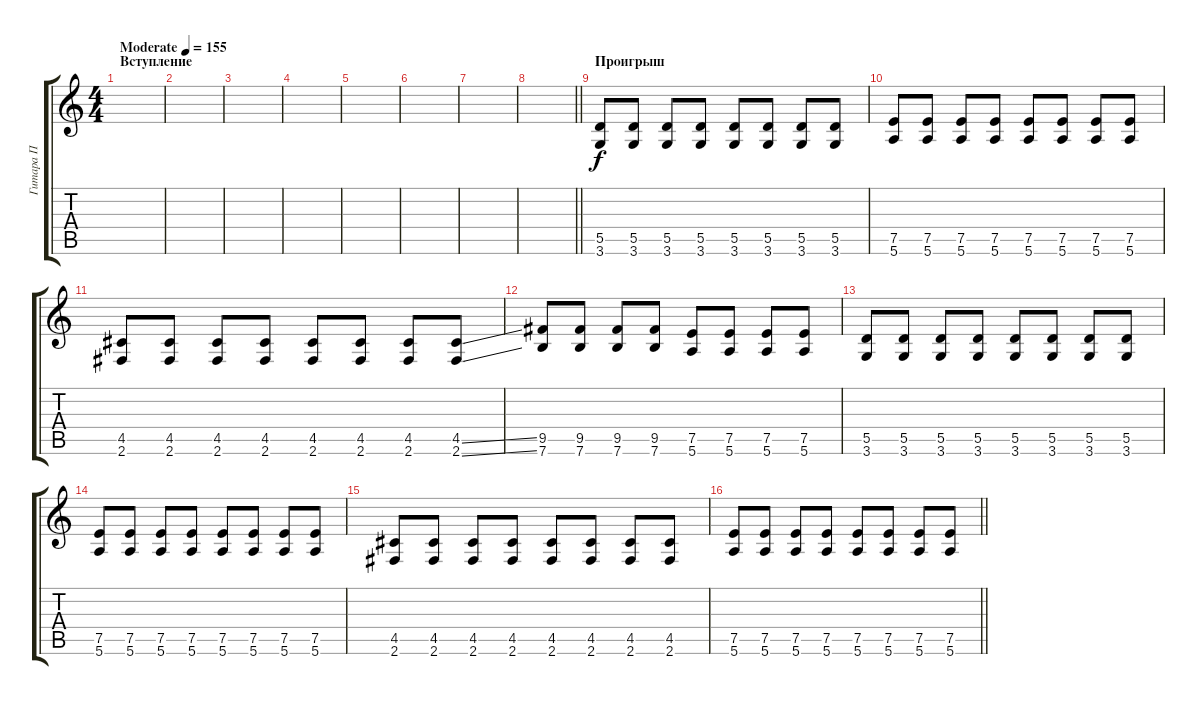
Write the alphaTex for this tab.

\track ("Гитара П" "Гитара П") {instrument overdrivenguitar}
\staff {score tabs}
\tuning (E4 B3 G3 D3 A2 E2) {hide}
\ts (4 4)
\section ("" "Вступление")
\tempo (155 "Moderate")
\clef g2
\ks c
|
|
|
|
|
|
|
\barLineRight lightlight
|
\section ("" "Проигрыш")
(5.5 3.6).8 (5.5 3.6).8 (5.5 3.6).8 (5.5 3.6).8 (5.5 3.6).8 (5.5 3.6).8 (5.5 3.6).8 (5.5 3.6).8 |
(7.5 5.6).8 (7.5 5.6).8 (7.5 5.6).8 (7.5 5.6).8 (7.5 5.6).8 (7.5 5.6).8 (7.5 5.6).8 (7.5 5.6).8 |
(4.5 2.6).8 (4.5 2.6).8 (4.5 2.6).8 (4.5 2.6).8 (4.5 2.6).8 (4.5 2.6).8 (4.5 2.6).8 (4.5{ss} 2.6{ss}).8 |
(9.5 7.6).8 (9.5 7.6).8 (9.5 7.6).8 (9.5 7.6).8 (7.5 5.6).8 (7.5 5.6).8 (7.5 5.6).8 (7.5 5.6).8 |
(5.5 3.6).8 (5.5 3.6).8 (5.5 3.6).8 (5.5 3.6).8 (5.5 3.6).8 (5.5 3.6).8 (5.5 3.6).8 (5.5 3.6).8 |
(7.5 5.6).8 (7.5 5.6).8 (7.5 5.6).8 (7.5 5.6).8 (7.5 5.6).8 (7.5 5.6).8 (7.5 5.6).8 (7.5 5.6).8 |
(4.5 2.6).8 (4.5 2.6).8 (4.5 2.6).8 (4.5 2.6).8 (4.5 2.6).8 (4.5 2.6).8 (4.5 2.6).8 (4.5 2.6).8 |
\barLineRight lightlight
(7.5 5.6).8 (7.5 5.6).8 (7.5 5.6).8 (7.5 5.6).8 (7.5 5.6).8 (7.5 5.6).8 (7.5 5.6).8 (7.5 5.6).8
